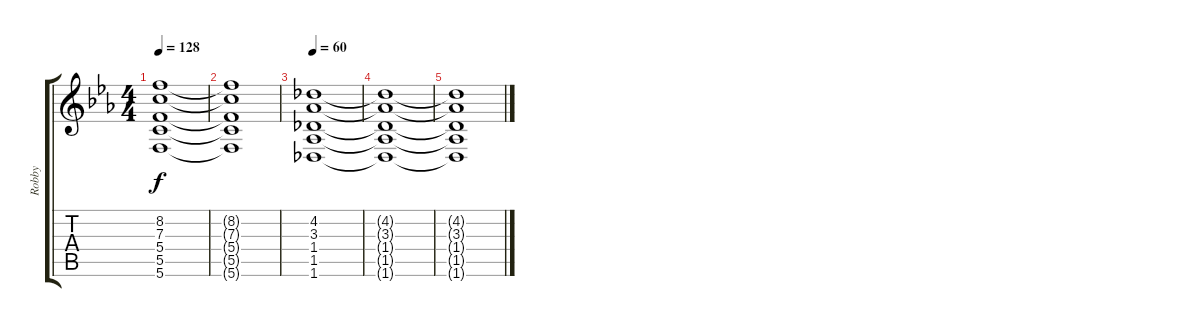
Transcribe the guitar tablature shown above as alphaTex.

\track ("Robby" "Robby") {instrument distortionguitar}
\staff {score tabs}
\tuning (D4 A3 F3 C3 G2 C2) {hide}
\ts (4 4)
\tempo 128
\clef g2
\ks cminor
(8.2 7.3 5.4 5.5 5.6).1{dy f} |
(8.2{t} 7.3{t} 5.4{t} 5.5{t} 5.6{t}).1 |
\tempo 60
(4.2 3.3 1.4 1.5 1.6).1 |
(4.2{t} 3.3{t} 1.4{t} 1.5{t} 1.6{t}).1 |
(4.2{t} 3.3{t} 1.4{t} 1.5{t} 1.6{t}).1
